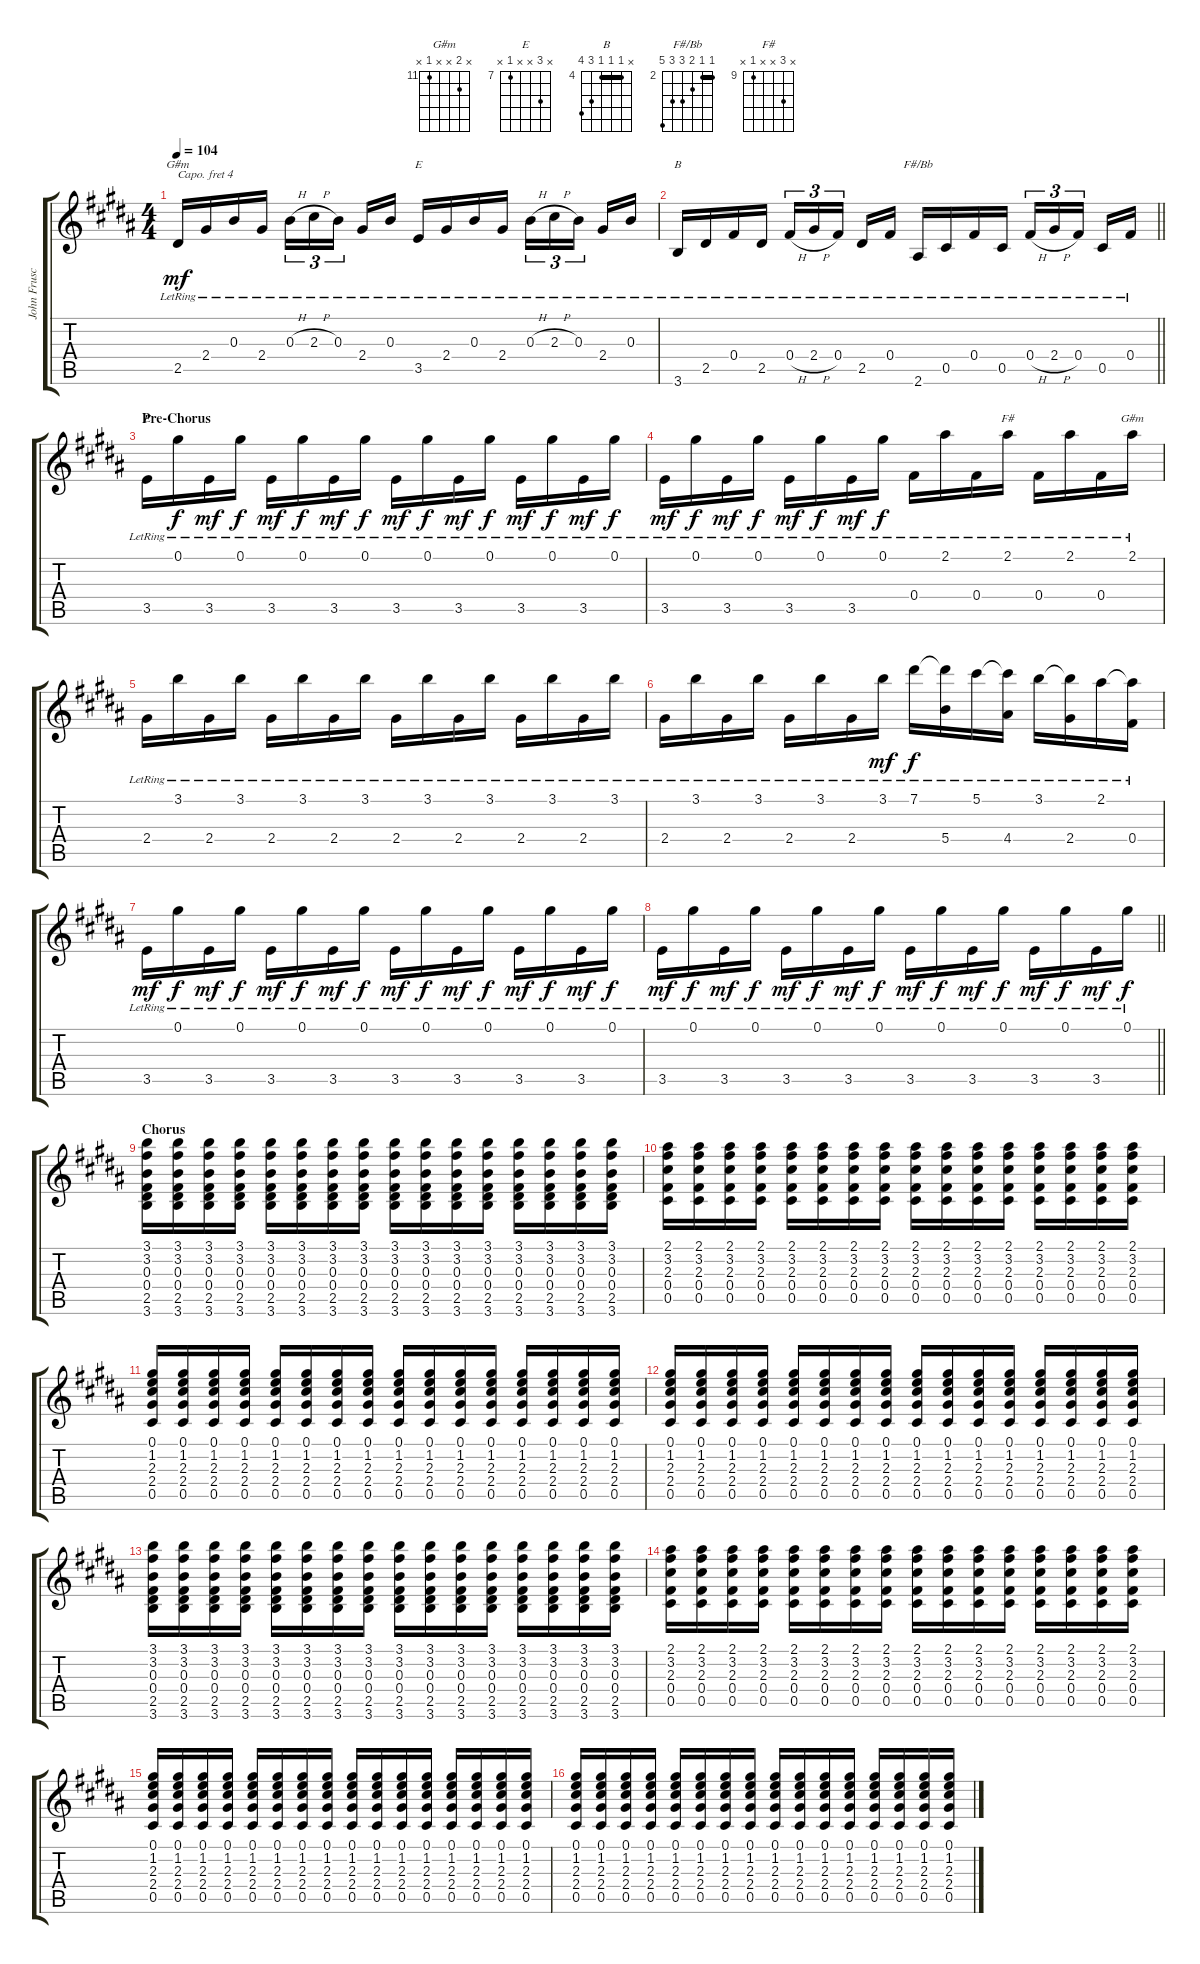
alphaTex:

\track ("" "John Frusc") {instrument electricguitarmuted}
\staff {score tabs}
\capo 4
\tuning (E4 B3 G3 D3 A2 E2) {hide}
\chord ("G#m" 4 4 4 6 6 4) {firstfret 4 barre 4}
\chord ("E" 4 5 4 6 7 x) {firstfret 4 barre 4}
\chord ("B" x 4 4 4 6 7) {firstfret 4 barre 4}
\chord ("F#/Bb" 2 2 3 4 4 6) {firstfret 2 barre 2}
\chord ("E" x 9 x x 7 x) {firstfret 7}
\chord ("F#" x 11 x x 9 x) {firstfret 9}
\chord ("G#m" x 12 x x 11 x) {firstfret 11}
\ts (4 4)
\tempo 104
\clef g2
\ks b
2.5{lr}.16{ch "G#m" dy mf} 2.4{lr}.16 0.3{lr}.16 2.4{lr}.16 0.3{h lr}.16{tu (3 2)} 2.3{h lr}.16{tu (3 2)} 0.3{lr}.16{tu (3 2) beam splitsecondary} 2.4{lr}.16 0.3{lr}.16 3.5{lr}.16{ch "E"} 2.4{lr}.16 0.3{lr}.16 2.4{lr}.16 0.3{h lr}.16{tu (3 2)} 2.3{h lr}.16{tu (3 2)} 0.3{lr}.16{tu (3 2) beam splitsecondary} 2.4{lr}.16 0.3{lr}.16 |
\barLineRight lightlight
3.6{lr}.16{ch "B"} 2.5{lr}.16 0.4{lr}.16 2.5{lr}.16 0.4{h lr}.16{tu (3 2)} 2.4{h lr}.16{tu (3 2)} 0.4{lr}.16{tu (3 2) beam splitsecondary} 2.5{lr}.16 0.4{lr}.16 2.6{lr}.16{ch "F#/Bb"} 0.5{lr}.16 0.4{lr}.16 0.5{lr}.16 0.4{h lr}.16{tu (3 2)} 2.4{h lr}.16{tu (3 2)} 0.4{lr}.16{tu (3 2) beam splitsecondary} 0.5{lr}.16 0.4{lr}.16 |
\section ("" "Pre-Chorus")
3.5{lr}.16{ch "E"} 0.1{lr}.16{dy f} 3.5{lr}.16{dy mf} 0.1{lr}.16{dy f} 3.5{lr}.16{dy mf} 0.1{lr}.16{dy f} 3.5{lr}.16{dy mf} 0.1{lr}.16{dy f} 3.5{lr}.16{dy mf} 0.1{lr}.16{dy f} 3.5{lr}.16{dy mf} 0.1{lr}.16{dy f} 3.5{lr}.16{dy mf} 0.1{lr}.16{dy f} 3.5{lr}.16{dy mf} 0.1{lr}.16{dy f} |
3.5{lr}.16{dy mf} 0.1{lr}.16{dy f} 3.5{lr}.16{dy mf} 0.1{lr}.16{dy f} 3.5{lr}.16{dy mf} 0.1{lr}.16{dy f} 3.5{lr}.16{dy mf} 0.1{lr}.16{dy f} 0.4{lr}.16 2.1{lr}.16 0.4{lr}.16 2.1{lr}.16{ch "F#"} 0.4{lr}.16 2.1{lr}.16 0.4{lr}.16 2.1{lr}.16{ch "G#m"} |
2.4{lr}.16 3.1{lr}.16 2.4{lr}.16 3.1{lr}.16 2.4{lr}.16 3.1{lr}.16 2.4{lr}.16 3.1{lr}.16 2.4{lr}.16 3.1{lr}.16 2.4{lr}.16 3.1{lr}.16 2.4{lr}.16 3.1{lr}.16 2.4{lr}.16 3.1{lr}.16 |
2.4{lr}.16 3.1{lr}.16 2.4{lr}.16 3.1{lr}.16 2.4{lr}.16 3.1{lr}.16 2.4{lr}.16 3.1{lr}.16{dy mf} 7.1{lr}.16{dy f} (7.1{t} 5.4{lr}).16 5.1{lr}.16 (5.1{t} 4.4{lr}).16 3.1{lr}.16 (3.1{t} 2.4{lr}).16 2.1{lr}.16 (2.1{t} 0.4{lr}).16 |
3.5{lr}.16{dy mf} 0.1{lr}.16{dy f} 3.5{lr}.16{dy mf} 0.1{lr}.16{dy f} 3.5{lr}.16{dy mf} 0.1{lr}.16{dy f} 3.5{lr}.16{dy mf} 0.1{lr}.16{dy f} 3.5{lr}.16{dy mf} 0.1{lr}.16{dy f} 3.5{lr}.16{dy mf} 0.1{lr}.16{dy f} 3.5{lr}.16{dy mf} 0.1{lr}.16{dy f} 3.5{lr}.16{dy mf} 0.1{lr}.16{dy f} |
\barLineRight lightlight
3.5{lr}.16{dy mf} 0.1{lr}.16{dy f} 3.5{lr}.16{dy mf} 0.1{lr}.16{dy f} 3.5{lr}.16{dy mf} 0.1{lr}.16{dy f} 3.5{lr}.16{dy mf} 0.1{lr}.16{dy f} 3.5{lr}.16{dy mf} 0.1{lr}.16{dy f} 3.5{lr}.16{dy mf} 0.1{lr}.16{dy f} 3.5{lr}.16{dy mf} 0.1{lr}.16{dy f} 3.5{lr}.16{dy mf} 0.1{lr}.16{dy f} |
\section ("" "Chorus")
(3.1 3.2 0.3 0.4 2.5 3.6).16 (3.1 3.2 0.3 0.4 2.5 3.6).16 (3.1 3.2 0.3 0.4 2.5 3.6).16 (3.1 3.2 0.3 0.4 2.5 3.6).16 (3.1 3.2 0.3 0.4 2.5 3.6).16 (3.1 3.2 0.3 0.4 2.5 3.6).16 (3.1 3.2 0.3 0.4 2.5 3.6).16 (3.1 3.2 0.3 0.4 2.5 3.6).16 (3.1 3.2 0.3 0.4 2.5 3.6).16 (3.1 3.2 0.3 0.4 2.5 3.6).16 (3.1 3.2 0.3 0.4 2.5 3.6).16 (3.1 3.2 0.3 0.4 2.5 3.6).16 (3.1 3.2 0.3 0.4 2.5 3.6).16 (3.1 3.2 0.3 0.4 2.5 3.6).16 (3.1 3.2 0.3 0.4 2.5 3.6).16 (3.1 3.2 0.3 0.4 2.5 3.6).16 |
(2.1 3.2 2.3 0.4 0.5).16 (2.1 3.2 2.3 0.4 0.5).16 (2.1 3.2 2.3 0.4 0.5).16 (2.1 3.2 2.3 0.4 0.5).16 (2.1 3.2 2.3 0.4 0.5).16 (2.1 3.2 2.3 0.4 0.5).16 (2.1 3.2 2.3 0.4 0.5).16 (2.1 3.2 2.3 0.4 0.5).16 (2.1 3.2 2.3 0.4 0.5).16 (2.1 3.2 2.3 0.4 0.5).16 (2.1 3.2 2.3 0.4 0.5).16 (2.1 3.2 2.3 0.4 0.5).16 (2.1 3.2 2.3 0.4 0.5).16 (2.1 3.2 2.3 0.4 0.5).16 (2.1 3.2 2.3 0.4 0.5).16 (2.1 3.2 2.3 0.4 0.5).16 |
(0.1 1.2 2.3 2.4 0.5).16 (0.1 1.2 2.3 2.4 0.5).16 (0.1 1.2 2.3 2.4 0.5).16 (0.1 1.2 2.3 2.4 0.5).16 (0.1 1.2 2.3 2.4 0.5).16 (0.1 1.2 2.3 2.4 0.5).16 (0.1 1.2 2.3 2.4 0.5).16 (0.1 1.2 2.3 2.4 0.5).16 (0.1 1.2 2.3 2.4 0.5).16 (0.1 1.2 2.3 2.4 0.5).16 (0.1 1.2 2.3 2.4 0.5).16 (0.1 1.2 2.3 2.4 0.5).16 (0.1 1.2 2.3 2.4 0.5).16 (0.1 1.2 2.3 2.4 0.5).16 (0.1 1.2 2.3 2.4 0.5).16 (0.1 1.2 2.3 2.4 0.5).16 |
(0.1 1.2 2.3 2.4 0.5).16 (0.1 1.2 2.3 2.4 0.5).16 (0.1 1.2 2.3 2.4 0.5).16 (0.1 1.2 2.3 2.4 0.5).16 (0.1 1.2 2.3 2.4 0.5).16 (0.1 1.2 2.3 2.4 0.5).16 (0.1 1.2 2.3 2.4 0.5).16 (0.1 1.2 2.3 2.4 0.5).16 (0.1 1.2 2.3 2.4 0.5).16 (0.1 1.2 2.3 2.4 0.5).16 (0.1 1.2 2.3 2.4 0.5).16 (0.1 1.2 2.3 2.4 0.5).16 (0.1 1.2 2.3 2.4 0.5).16 (0.1 1.2 2.3 2.4 0.5).16 (0.1 1.2 2.3 2.4 0.5).16 (0.1 1.2 2.3 2.4 0.5).16 |
(3.1 3.2 0.3 0.4 2.5 3.6).16 (3.1 3.2 0.3 0.4 2.5 3.6).16 (3.1 3.2 0.3 0.4 2.5 3.6).16 (3.1 3.2 0.3 0.4 2.5 3.6).16 (3.1 3.2 0.3 0.4 2.5 3.6).16 (3.1 3.2 0.3 0.4 2.5 3.6).16 (3.1 3.2 0.3 0.4 2.5 3.6).16 (3.1 3.2 0.3 0.4 2.5 3.6).16 (3.1 3.2 0.3 0.4 2.5 3.6).16 (3.1 3.2 0.3 0.4 2.5 3.6).16 (3.1 3.2 0.3 0.4 2.5 3.6).16 (3.1 3.2 0.3 0.4 2.5 3.6).16 (3.1 3.2 0.3 0.4 2.5 3.6).16 (3.1 3.2 0.3 0.4 2.5 3.6).16 (3.1 3.2 0.3 0.4 2.5 3.6).16 (3.1 3.2 0.3 0.4 2.5 3.6).16 |
(2.1 3.2 2.3 0.4 0.5).16 (2.1 3.2 2.3 0.4 0.5).16 (2.1 3.2 2.3 0.4 0.5).16 (2.1 3.2 2.3 0.4 0.5).16 (2.1 3.2 2.3 0.4 0.5).16 (2.1 3.2 2.3 0.4 0.5).16 (2.1 3.2 2.3 0.4 0.5).16 (2.1 3.2 2.3 0.4 0.5).16 (2.1 3.2 2.3 0.4 0.5).16 (2.1 3.2 2.3 0.4 0.5).16 (2.1 3.2 2.3 0.4 0.5).16 (2.1 3.2 2.3 0.4 0.5).16 (2.1 3.2 2.3 0.4 0.5).16 (2.1 3.2 2.3 0.4 0.5).16 (2.1 3.2 2.3 0.4 0.5).16 (2.1 3.2 2.3 0.4 0.5).16 |
(0.1 1.2 2.3 2.4 0.5).16 (0.1 1.2 2.3 2.4 0.5).16 (0.1 1.2 2.3 2.4 0.5).16 (0.1 1.2 2.3 2.4 0.5).16 (0.1 1.2 2.3 2.4 0.5).16 (0.1 1.2 2.3 2.4 0.5).16 (0.1 1.2 2.3 2.4 0.5).16 (0.1 1.2 2.3 2.4 0.5).16 (0.1 1.2 2.3 2.4 0.5).16 (0.1 1.2 2.3 2.4 0.5).16 (0.1 1.2 2.3 2.4 0.5).16 (0.1 1.2 2.3 2.4 0.5).16 (0.1 1.2 2.3 2.4 0.5).16 (0.1 1.2 2.3 2.4 0.5).16 (0.1 1.2 2.3 2.4 0.5).16 (0.1 1.2 2.3 2.4 0.5).16 |
(0.1 1.2 2.3 2.4 0.5).16 (0.1 1.2 2.3 2.4 0.5).16 (0.1 1.2 2.3 2.4 0.5).16 (0.1 1.2 2.3 2.4 0.5).16 (0.1 1.2 2.3 2.4 0.5).16 (0.1 1.2 2.3 2.4 0.5).16 (0.1 1.2 2.3 2.4 0.5).16 (0.1 1.2 2.3 2.4 0.5).16 (0.1 1.2 2.3 2.4 0.5).16 (0.1 1.2 2.3 2.4 0.5).16 (0.1 1.2 2.3 2.4 0.5).16 (0.1 1.2 2.3 2.4 0.5).16 (0.1 1.2 2.3 2.4 0.5).16 (0.1 1.2 2.3 2.4 0.5).16 (0.1 1.2 2.3 2.4 0.5).16 (0.1 1.2 2.3 2.4 0.5).16
